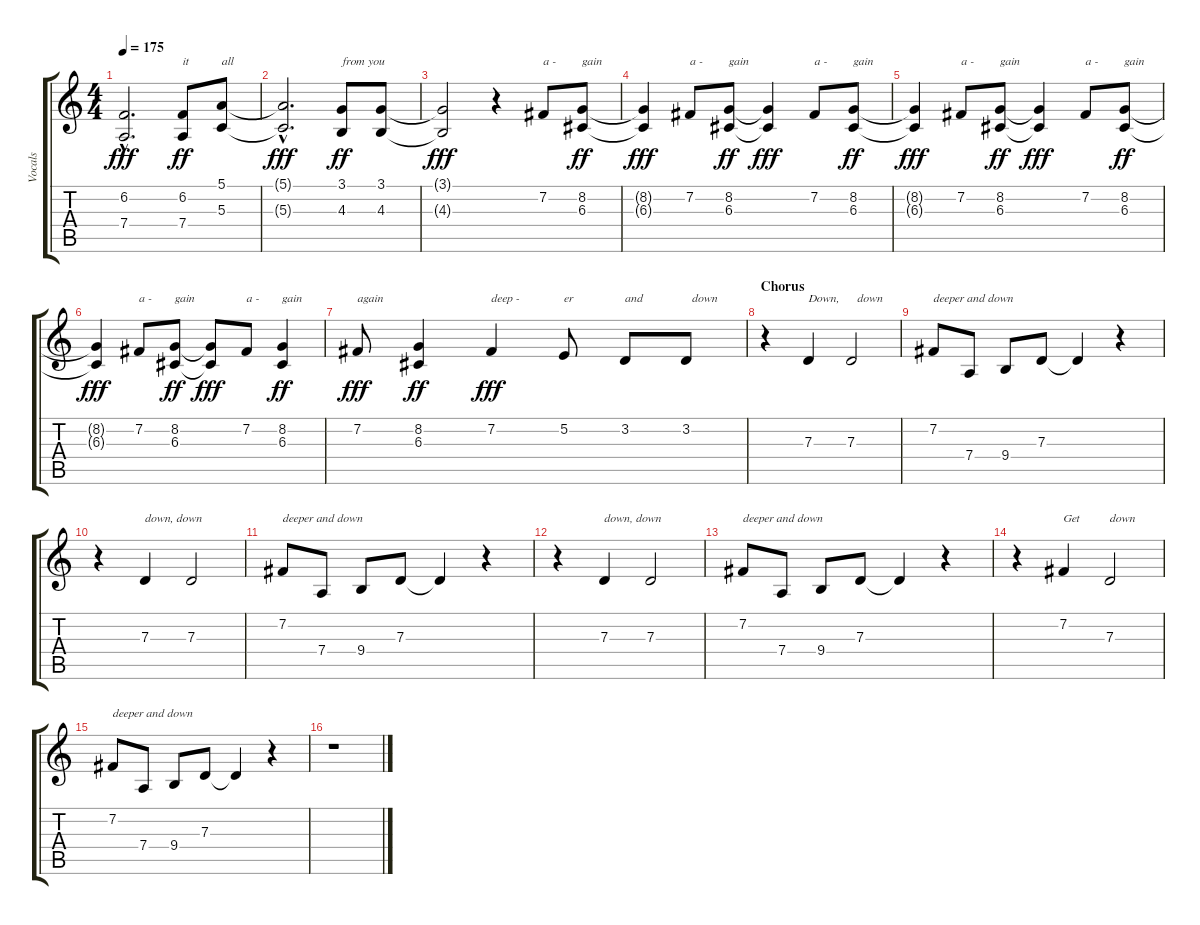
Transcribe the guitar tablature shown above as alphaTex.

\track ("Vocals" "Vocals") {instrument altosax}
\staff {score tabs}
\tuning (E4 B3 G3 D3 A2 E2) {hide}
\ts (4 4)
\tempo 175
\clef g2
\ks c
(6.2{hac t} 7.4{hac t}).2{d dy fff} (6.2 7.4).8{txt "it" dy ff} (5.1 5.3).8{txt "all"} |
(5.1{hac t} 5.3{hac t}).2{d dy fff} (3.1 4.3).8{txt "from you" dy ff} (3.1 4.3).8 |
(3.1{t} 4.3{t}).2{dy fff} r.4 7.2.8{txt "a -"} (8.2 6.3).8{txt "gain" dy ff} |
(8.2{t} 6.3{t}).4{dy fff} 7.2.8{txt "a -"} (8.2 6.3).8{txt "gain" dy ff} (8.2{t} 6.3{t}).4{dy fff} 7.2.8{txt "a -"} (8.2 6.3).8{txt "gain" dy ff} |
(8.2{t} 6.3{t}).4{dy fff} 7.2.8{txt "a -"} (8.2 6.3).8{txt "gain" dy ff} (8.2{t} 6.3{t}).4{dy fff} 7.2.8{txt "a -"} (8.2 6.3).8{txt "gain" dy ff} |
(8.2{t} 6.3{t}).4{dy fff} 7.2.8{txt "a -"} (8.2 6.3).8{txt "gain" dy ff} (8.2{t} 6.3{t}).8{dy fff} 7.2.8{txt "a -"} (8.2 6.3).4{txt "gain" dy ff} |
7.2.8{txt "again" dy fff} (8.2 6.3).4{dy ff} 7.2.4{txt "deep -" dy fff} 5.2.8{txt "er"} 3.2.8{txt "and"} 3.2.8{txt "  down"} |
\section ("" "Chorus")
r.4 7.3.4{txt "Down,"} 7.3.2{txt "  down"} |
7.2.8{txt "deeper and down"} 7.4.8 9.4.8 7.3.8 7.3{t}.4 r.4 |
r.4 7.3.4{txt "down, down"} 7.3.2 |
7.2.8{txt "deeper and down"} 7.4.8 9.4.8 7.3.8 7.3{t}.4 r.4 |
r.4 7.3.4{txt "down, down"} 7.3.2 |
7.2.8{txt "deeper and down"} 7.4.8 9.4.8 7.3.8 7.3{t}.4 r.4 |
r.4 7.2.4{txt "Get"} 7.3.2{txt "down"} |
7.2.8{txt "deeper and down"} 7.4.8 9.4.8 7.3.8 7.3{t}.4 r.4 |
r.1
